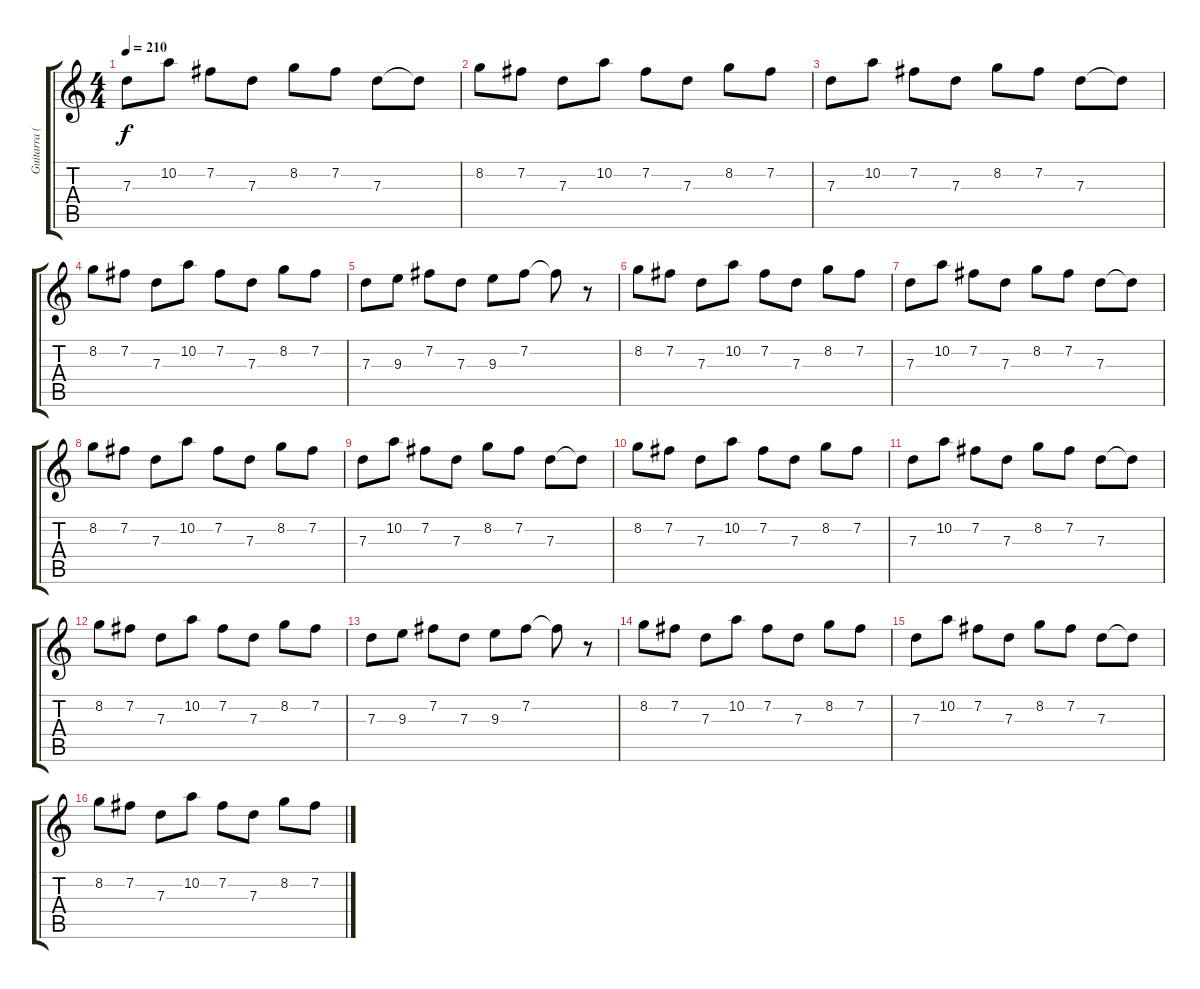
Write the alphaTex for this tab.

\track ("Guitarra (Mariano)" "Guitarra (") {instrument distortionguitar}
\staff {score tabs}
\tuning (E4 B3 G3 D3 A2 E2) {hide}
\ts (4 4)
\tempo 210
\clef g2
\ks c
7.3.8{dy f} 10.2.8 7.2.8 7.3.8 8.2.8 7.2.8 7.3.8 7.3{t}.8 |
8.2.8 7.2.8 7.3.8 10.2.8 7.2.8 7.3.8 8.2.8 7.2.8 |
7.3.8 10.2.8 7.2.8 7.3.8 8.2.8 7.2.8 7.3.8 7.3{t}.8 |
8.2.8 7.2.8 7.3.8 10.2.8 7.2.8 7.3.8 8.2.8 7.2.8 |
7.3.8 9.3.8 7.2.8 7.3.8 9.3.8 7.2.8 7.2{t}.8 r.8 |
8.2.8 7.2.8 7.3.8 10.2.8 7.2.8 7.3.8 8.2.8 7.2.8 |
7.3.8 10.2.8 7.2.8 7.3.8 8.2.8 7.2.8 7.3.8 7.3{t}.8 |
8.2.8 7.2.8 7.3.8 10.2.8 7.2.8 7.3.8 8.2.8 7.2.8 |
7.3.8 10.2.8 7.2.8 7.3.8 8.2.8 7.2.8 7.3.8 7.3{t}.8 |
8.2.8 7.2.8 7.3.8 10.2.8 7.2.8 7.3.8 8.2.8 7.2.8 |
7.3.8 10.2.8 7.2.8 7.3.8 8.2.8 7.2.8 7.3.8 7.3{t}.8 |
8.2.8 7.2.8 7.3.8 10.2.8 7.2.8 7.3.8 8.2.8 7.2.8 |
7.3.8 9.3.8 7.2.8 7.3.8 9.3.8 7.2.8 7.2{t}.8 r.8 |
8.2.8 7.2.8 7.3.8 10.2.8 7.2.8 7.3.8 8.2.8 7.2.8 |
7.3.8 10.2.8 7.2.8 7.3.8 8.2.8 7.2.8 7.3.8 7.3{t}.8 |
8.2.8 7.2.8 7.3.8 10.2.8 7.2.8 7.3.8 8.2.8 7.2.8
